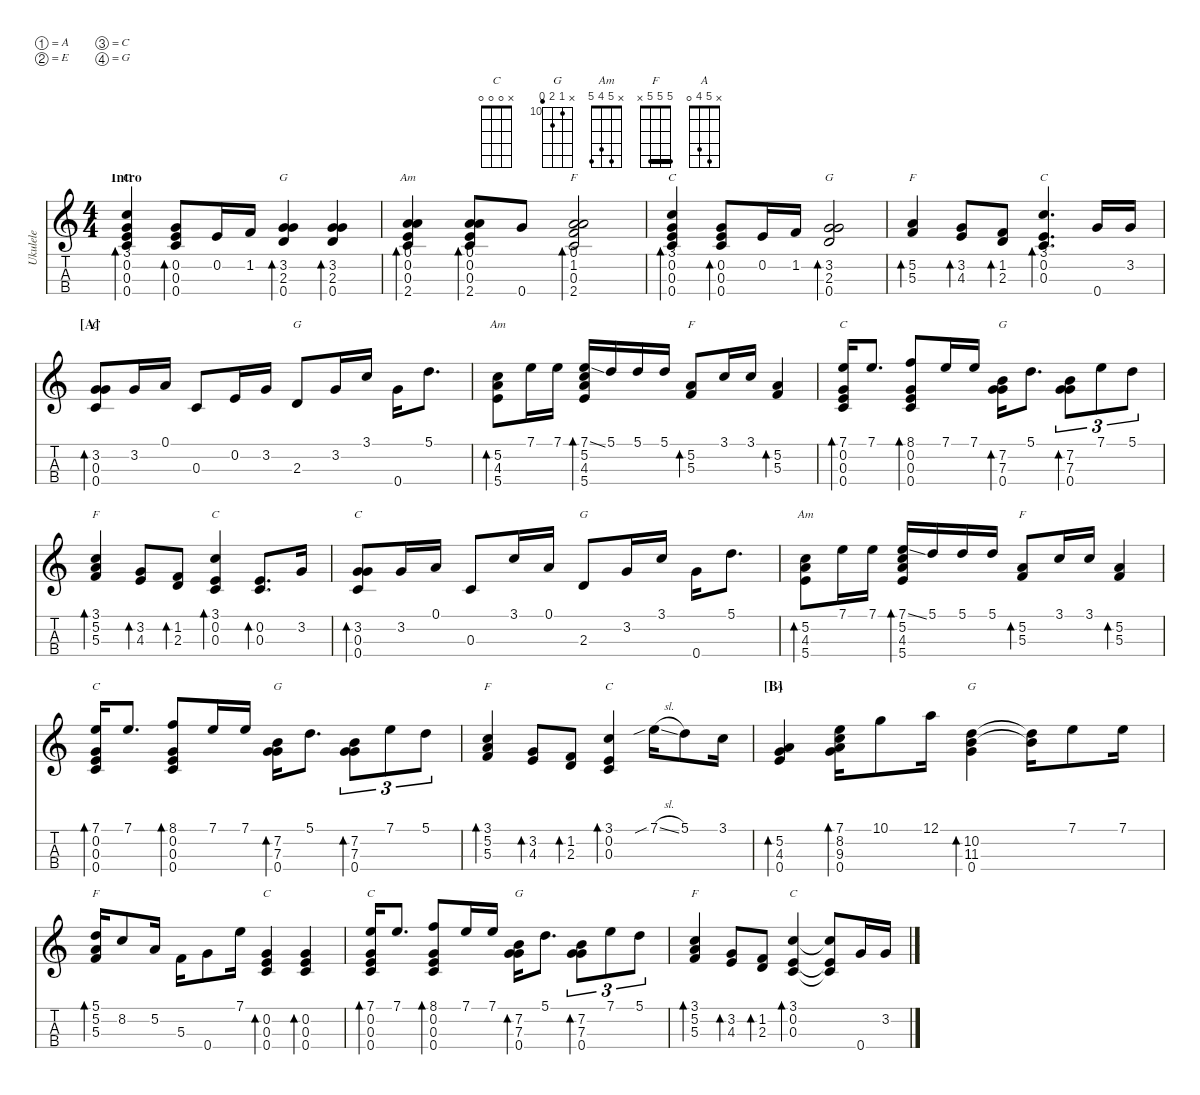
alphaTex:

\defaultSystemsLayout 4
\hideDynamics
\bracketExtendMode nobrackets
\otherSystemsTrackNameOrientation horizontal
\defaultBarNumberDisplay Hide
\track ("Ukulele" "Ukulele") {instrument acousticguitarnylon}
\staff {score tabs}
\tuning (A4 E4 C4 G4)
\displaytranspose 0
\chord ("C" 3 0 0 0)
\chord ("G" x 3 2 0)
\chord ("Am" 0 0 0 2)
\chord ("F" 0 1 0 2)
\chord ("F" x 5 5 x) {barre 5}
\chord ("C" 3 0 0 x)
\chord ("C" x 3 0 0)
\chord ("G" x x 2 x)
\chord ("Am" x 5 4 5)
\chord ("C" 7 6 6 6) {firstfret 7}
\chord ("G" x 7 7 6) {firstfret 7 barre 7}
\chord ("F" 3 5 5 x)
\chord ("A" x 5 4 0)
\chord ("G" x 10 11 9) {firstfret 10}
\chord ("F" 5 5 5 x) {barre (5 5)}
\chord ("C" x 0 0 0)
\ts (4 4)
\section ("" "Intro")
\tempo (70 hide)
\clef g2
\ks c
(0.3 0.2 0.4 3.1).4{bd 30 ch "C" dy mf instrument acousticguitarnylon beam Up} (0.3 0.2 0.4).8{bd 30 beam Up} 0.2.16{beam Up} 1.2.16{beam Up} (3.2 2.3 0.4).4{bd 30 ch "G" beam Up} (3.2 2.3 0.4).4{bd 30 beam Up} |
(0.1 2.4 0.2 0.3).4{bd 30 ch "Am" beam Up} (0.1 2.4 0.2 0.3).8{bd 30 beam Up} 0.4.8{beam Up} (0.1 2.4 1.2 0.3).2{bd 30 ch "F" beam Up} |
(0.3 0.2 0.4 3.1).4{bd 30 ch "C" beam Up} (0.3 0.2 0.4).8{bd 30 beam Up} 0.2.16{beam Up} 1.2.16{beam Up} (3.2 2.3 0.4).2{bd 30 ch "G" beam Up} |
(5.3 5.2).4{bd 30 ch "F" beam Up} (3.2 4.3).8{bd 30 beam Up} (1.2 2.3).8{bd 30 beam Up} (0.2 0.3 3.1).4{d bd 30 ch "C" beam Up} 0.4.16{beam Up} 3.2.16{beam Up} |
\section ("A" "")
(0.4 3.2 0.3).8{bd 30 ch "C" beam Up} 3.2.16{beam Up} 0.1.16{beam Up} 0.3.8{beam Up} 0.2.16{beam Up} 3.2.16{beam Up} 2.3.8{ch "G" beam Up} 3.2.16{beam Up} 3.1.16{beam Up} 0.4.16{beam Down} 5.1.8{d beam Down} |
(4.3 5.2 5.4).8{bd 30 ch "Am" beam Down} 7.1.16{beam Down} 7.1.16{beam Down} (7.1{ss} 4.3 5.2 5.4).16{bd 30 beam Up} 5.1.16{beam Up} 5.1.16{beam Up} 5.1.16{beam Up} (5.2 5.3).8{bd 30 ch "F" beam Up} 3.1.16{beam Up} 3.1.16{beam Up} (5.2 5.3).4{bd 30 beam Up} |
(7.1 0.3 0.2 0.4).16{bd 30 ch "C" beam Up} 7.1.8{d beam Up} (8.1 0.4 0.2 0.3).8{bd 30 beam Up} 7.1.16{beam Up} 7.1.16{beam Up} (7.3 0.4 7.2).16{bd 30 ch "G" beam Down} 5.1.8{d beam Down} (7.2 0.4 7.3).8{tu (3 2) bd 30 beam Down} 7.1.8{tu (3 2) beam Down} 5.1.8{tu (3 2) beam Down} |
(5.3 5.2 3.1).4{bd 30 ch "F" beam Up} (3.2 4.3).8{bd 30 beam Up} (1.2 2.3).8{bd 30 beam Up} (0.2 0.3 3.1).4{bd 30 ch "C" beam Up} (0.2 0.3).8{d bd 30 beam Up} 3.2.16{beam Up} |
(0.4 3.2 0.3).8{bd 30 ch "C" beam Up} 3.2.16{beam Up} 0.1.16{beam Up} 0.3.8{beam Up} 3.1.16{beam Up} 0.1.16{beam Up} 2.3.8{ch "G" beam Up} 3.2.16{beam Up} 3.1.16{beam Up} 0.4.16{beam Down} 5.1.8{d beam Down} |
(4.3 5.2 5.4).8{bd 30 ch "Am" beam Down} 7.1.16{beam Down} 7.1.16{beam Down} (7.1{ss} 4.3 5.2 5.4).16{bd 30 beam Up} 5.1.16{beam Up} 5.1.16{beam Up} 5.1.16{beam Up} (5.2 5.3).8{bd 30 ch "F" beam Up} 3.1.16{beam Up} 3.1.16{beam Up} (5.2 5.3).4{bd 30 beam Up} |
(7.1 0.3 0.2 0.4).16{bd 30 ch "C" beam Up} 7.1.8{d beam Up} (8.1 0.4 0.2 0.3).8{bd 30 beam Up} 7.1.16{beam Up} 7.1.16{beam Up} (7.3 0.4 7.2).16{bd 30 ch "G" beam Down} 5.1.8{d beam Down} (7.2 0.4 7.3).8{tu (3 2) bd 30 beam Down} 7.1.8{tu (3 2) beam Down} 5.1.8{tu (3 2) beam Down} |
(5.3 5.2 3.1).4{bd 30 ch "F" beam Up} (3.2 4.3).8{bd 30 beam Up} (1.2 2.3).8{bd 30 beam Up} (0.2 0.3 3.1).4{bd 30 ch "C" beam Up} 7.1{sib sl}.16{beam Down} 5.1.8{beam Down} 3.1.16{beam Down} |
\section ("B" "")
(0.4 5.2 4.3).4{bd 30 ch "A" beam Up} (7.1 8.2 9.3 0.4).16{bd 30 beam Down} 10.1.8{beam Down} 12.1.16{beam Down} (11.3 10.2 0.4).4{bd 30 ch "G" beam Down} (11.3{t} 10.2{t}).16{beam Down} 7.1.8{beam Down} 7.1.16{beam Down} |
(5.1 5.2 5.3).16{bd 30 ch "F" beam Up} 8.2.8{beam Up} 5.2.16{beam Up} 5.3.16{beam Down} 0.4.8{beam Down} 7.1.16{beam Down} (0.3 0.2 0.4).4{bd 30 ch "C" beam Up} (0.4 0.2 0.3).4{bd 30 beam Up} |
(7.1 0.3 0.2 0.4).16{bd 30 ch "C" beam Up} 7.1.8{d beam Up} (8.1 0.4 0.2 0.3).8{bd 30 beam Up} 7.1.16{beam Up} 7.1.16{beam Up} (7.3 0.4 7.2).16{bd 30 ch "G" beam Down} 5.1.8{d beam Down} (7.2 0.4 7.3).8{tu (3 2) bd 30 beam Down} 7.1.8{tu (3 2) beam Down} 5.1.8{tu (3 2) beam Down} |
(5.3 5.2 3.1).4{bd 30 ch "F" beam Up} (3.2 4.3).8{bd 30 beam Up} (1.2 2.3).8{bd 30 beam Up} (0.2 0.3 3.1).4{bd 30 ch "C" beam Up} (0.2{t} 0.3{t} 3.1{t}).8{beam Up} 0.4.16{beam Up} 3.2.16{beam Up}
